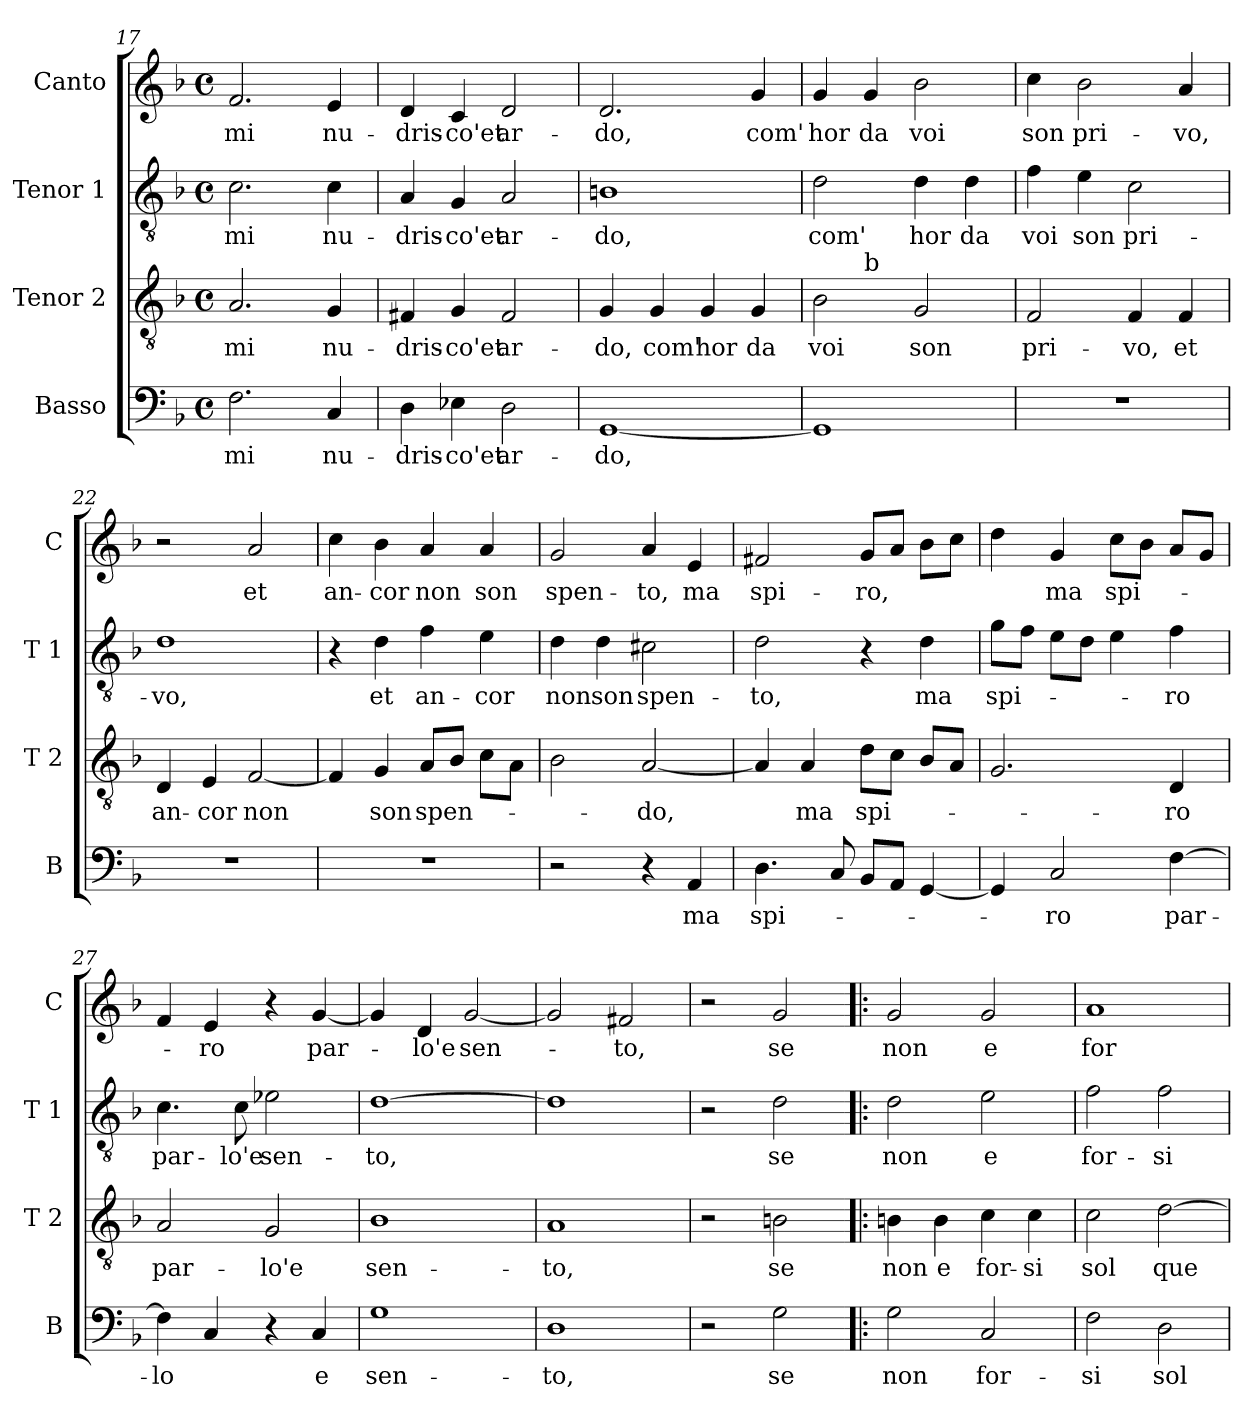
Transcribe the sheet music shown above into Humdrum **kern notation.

**kern	**text	**kern	**text	**kern	**text	**kern	**text
*part4	*part4	*part3	*part3	*part2	*part2	*part1	*part1
*staff4	*staff4	*staff3	*staff3	*staff2	*staff2	*staff1	*staff1
*I"Basso	*	*I"Tenor 2	*	*I"Tenor 1	*	*I"Canto	*
*I'B	*	*I'T 2	*	*I'T 1	*	*I'C	*
!!LO:PB:g=z
*clefF4	*	*clefGv2	*	*clefGv2	*	*clefG2	*
*k[b-]	*	*k[b-]	*	*k[b-]	*	*k[b-]	*
*F:	*	*F:	*	*F:	*	*F:	*
*M4/4	*	*M4/4	*	*M4/4	*	*M4/4	*
*met(c)	*	*met(c)	*	*met(c)	*	*met(c)	*
=17	=17	=17	=17	=17	=17	=17	=17
!	!LO:LY:b	!	!LO:LY:b	!	!LO:LY:b	!	!LO:LY:b
2.F\	mi	2.A/	mi	2.c\	mi	2.f/	mi
!	!LO:LY:b	!	!LO:LY:b	!	!LO:LY:b	!	!LO:LY:b
4C/	nu-	4G/	nu-	4c\	nu-	4e/	nu-
=18	=18	=18	=18	=18	=18	=18	=18
!	!LO:LY:b	!	!LO:LY:b	!	!LO:LY:b	!	!LO:LY:b
4D\	-dris-	4F#X/	-dris-	4A/	-dris-	4d/	-dris-
!	!LO:LY:b	!	!LO:LY:b	!	!LO:LY:b	!	!LO:LY:b
4E-X\	-co'et	4G/	-co'et	4G/	-co'et	4c/	-co'et
!	!LO:LY:b	!	!LO:LY:b	!	!LO:LY:b	!	!LO:LY:b
2D\	ar-	2F#/	ar-	2A/	ar-	2d/	ar-
=19	=19	=19	=19	=19	=19	=19	=19
!	!LO:LY:b	!	!LO:LY:b	!	!LO:LY:b	!	!LO:LY:b
[1GG	-do,	4G/	-do,	1Bn	-do,	2.d/	-do,
!	!	!	!LO:LY:b	!	!	!	!
.	.	4G/	com'	.	.	.	.
!	!	!	!LO:LY:b	!	!	!	!
.	.	4G/	hor	.	.	.	.
!	!	!	!LO:LY:b	!	!	!	!LO:LY:b
.	.	4G/	da	.	.	4g/	com'
=20	=20	=20	=20	=20	=20	=20	=20
!	!	!	!LO:LY:b	!	!LO:LY:b	!	!LO:LY:b
*	*	*^	*	*	*	*	*
1GG]	.	2B-\	4ryy	voi	2d\	com'	4g/	hor
!	!	!	!LO:TX:a:t=b	!	!	!	!	!
!	!	!	!	!	!	!	!	!LO:LY:b
.	.	.	2.ryy	.	.	.	4g/	da
!	!	!	!	!LO:LY:b	!	!LO:LY:b	!	!LO:LY:b
.	.	2G/	.	son	4d\	hor	2b-\	voi
!	!	!	!	!	!	!LO:LY:b	!	!
.	.	.	.	.	4d\	da	.	.
=21	=21	=21	=21	=21	=21	=21	=21	=21
!	!	!	!	!LO:LY:b	!	!LO:LY:b	!	!LO:LY:b
*	*	*v	*v	*	*	*	*	*
1r	.	2F/	pri-	4f\	voi	4cc\	son
!	!	!	!	!	!LO:LY:b	!	!LO:LY:b
.	.	.	.	4e\	son	2b-\	pri-
!	!	!	!LO:LY:b	!	!LO:LY:b	!	!
.	.	4F/	-vo,	2c\	pri-	.	.
!	!	!	!LO:LY:b	!	!	!	!LO:LY:b
.	.	4F/	et	.	.	4a/	-vo,
=22	=22	=22	=22	=22	=22	=22	=22
!	!	!	!LO:LY:b	!	!LO:LY:b	!	!
1r	.	4D/	an-	1d	-vo,	2r	.
!	!	!	!LO:LY:b	!	!	!	!
.	.	4E/	-cor	.	.	.	.
!	!	!	!LO:LY:b	!	!	!	!LO:LY:b
.	.	[2F/	non	.	.	2a/	et
!!LO:LB:g=z
=23	=23	=23	=23	=23	=23	=23	=23
!	!	!	!	!	!	!	!LO:LY:b
1r	.	4F/]	.	4r	.	4cc\	an-
!	!	!	!LO:LY:b	!	!LO:LY:b	!	!LO:LY:b
.	.	4G/	son	4d\	et	4b-\	-cor
!	!	!	!LO:LY:b	!	!LO:LY:b	!	!LO:LY:b
.	.	8A/L	spen-	4f\	an-	4a/	non
.	.	8B-/J	.	.	.	.	.
!	!	!	!	!	!LO:LY:b	!	!LO:LY:b
.	.	8c\L	.	4e\	-cor	4a/	son
.	.	8A\J	.	.	.	.	.
=24	=24	=24	=24	=24	=24	=24	=24
!	!	!	!	!	!LO:LY:b	!	!LO:LY:b
2r	.	2B-\	.	4d\	non	2g/	spen-
!	!	!	!	!	!LO:LY:b	!	!
.	.	.	.	4d\	son	.	.
!	!	!	!LO:LY:b	!	!LO:LY:b	!	!LO:LY:b
4r	.	[2A/	-do,	2c#X\	spen-	4a/	-to,
!	!LO:LY:b	!	!	!	!	!	!LO:LY:b
4AA/	ma	.	.	.	.	4e/	ma
=25	=25	=25	=25	=25	=25	=25	=25
!	!LO:LY:b	!	!	!	!LO:LY:b	!	!LO:LY:b
4.D\	spi-	4A/]	.	2d\	-to,	2f#X/	spi-
!	!	!	!LO:LY:b	!	!	!	!
.	.	4A/	ma	.	.	.	.
8C/	.	.	.	.	.	.	.
!	!	!	!LO:LY:b	!	!	!	!LO:LY:b
8BB-/L	.	8d\L	spi-	4r	.	8g/L	-ro,
8AA/J	.	8c\J	.	.	.	8a/J	.
!	!	!	!	!	!LO:LY:b	!	!
[4GG/	.	8B-/L	.	4d\	ma	8b-\L	.
.	.	8A/J	.	.	.	8cc\J	.
=26	=26	=26	=26	=26	=26	=26	=26
!	!	!	!	!	!LO:LY:b	!	!
4GG/]	.	2.G/	.	8g\L	spi-	4dd\	.
.	.	.	.	8f\J	.	.	.
!	!LO:LY:b	!	!	!	!	!	!LO:LY:b
2C/	-ro	.	.	8e\L	.	4g/	ma
.	.	.	.	8d\J	.	.	.
!	!	!	!	!	!	!	!LO:LY:b
.	.	.	.	4e\	.	8cc\L	spi-
.	.	.	.	.	.	8b-\J	.
!	!LO:LY:b	!	!LO:LY:b	!	!LO:LY:b	!	!
[4F\	par-	4D/	-ro	4f\	-ro	8a/L	.
.	.	.	.	.	.	8g/J	.
=27	=27	=27	=27	=27	=27	=27	=27
!	!LO:LY:b	!	!LO:LY:b	!	!LO:LY:b	!	!
4F\]	-lo	2A/	par-	4.c\	par-	4f/	.
!	!	!	!	!	!	!	!LO:LY:b
4C/	.	.	.	.	.	4e/	-ro
!	!	!	!	!	!LO:LY:b	!	!
.	.	.	.	8c\	-lo'e	.	.
!	!	!	!LO:LY:b	!	!LO:LY:b	!	!
4r	.	2G/	-lo'e	2e-X\	sen-	4r	.
!	!LO:LY:b	!	!	!	!	!	!LO:LY:b
4C/	e	.	.	.	.	[4g/	par-
=28	=28	=28	=28	=28	=28	=28	=28
!	!LO:LY:b	!	!LO:LY:b	!	!LO:LY:b	!	!
1G	sen-	1B-	sen-	[1d	-to,	4g/]	.
!	!	!	!	!	!	!	!LO:LY:b
.	.	.	.	.	.	4d/	-lo'e
!	!	!	!	!	!	!	!LO:LY:b
.	.	.	.	.	.	[2g/	sen-
!!LO:LB:g=z
=29	=29	=29	=29	=29	=29	=29	=29
!	!LO:LY:b	!	!LO:LY:b	!	!	!	!
1D	-to,	1A	-to,	1d]	.	2g/]	.
!	!	!	!	!	!	!	!LO:LY:b
.	.	.	.	.	.	2f#X/	-to,
=30	=30	=30	=30	=30	=30	=30	=30
2r	.	2r	.	2r	.	2r	.
!	!LO:LY:b	!	!LO:LY:b	!	!LO:LY:b	!	!LO:LY:b
2G\	se	2Bn\	se	2d\	se	2g/	se
=31!|:	=31!|:	=31!|:	=31!|:	=31!|:	=31!|:	=31!|:	=31!|:
!	!LO:LY:b	!	!LO:LY:b	!	!LO:LY:b	!	!LO:LY:b
2G\	non	4Bn\	non	2d\	non	2g/	non
!	!	!	!LO:LY:b	!	!	!	!
.	.	4B\	e	.	.	.	.
!	!LO:LY:b	!	!LO:LY:b	!	!LO:LY:b	!	!LO:LY:b
2C/	for-	4c\	for-	2e\	e	2g/	e
!	!	!	!LO:LY:b	!	!	!	!
.	.	4c\	-si	.	.	.	.
=32	=32	=32	=32	=32	=32	=32	=32
!	!LO:LY:b	!	!LO:LY:b	!	!LO:LY:b	!	!LO:LY:b
2F\	-si	2c\	sol	2f\	for-	1a	for-
!	!LO:LY:b	!	!LO:LY:b	!	!LO:LY:b	!	!
2D\	sol	[2d\	que-	2f\	-si	.	.
=	=	=	=	=	=	=	=
*-	*-	*-	*-	*-	*-	*-	*-
